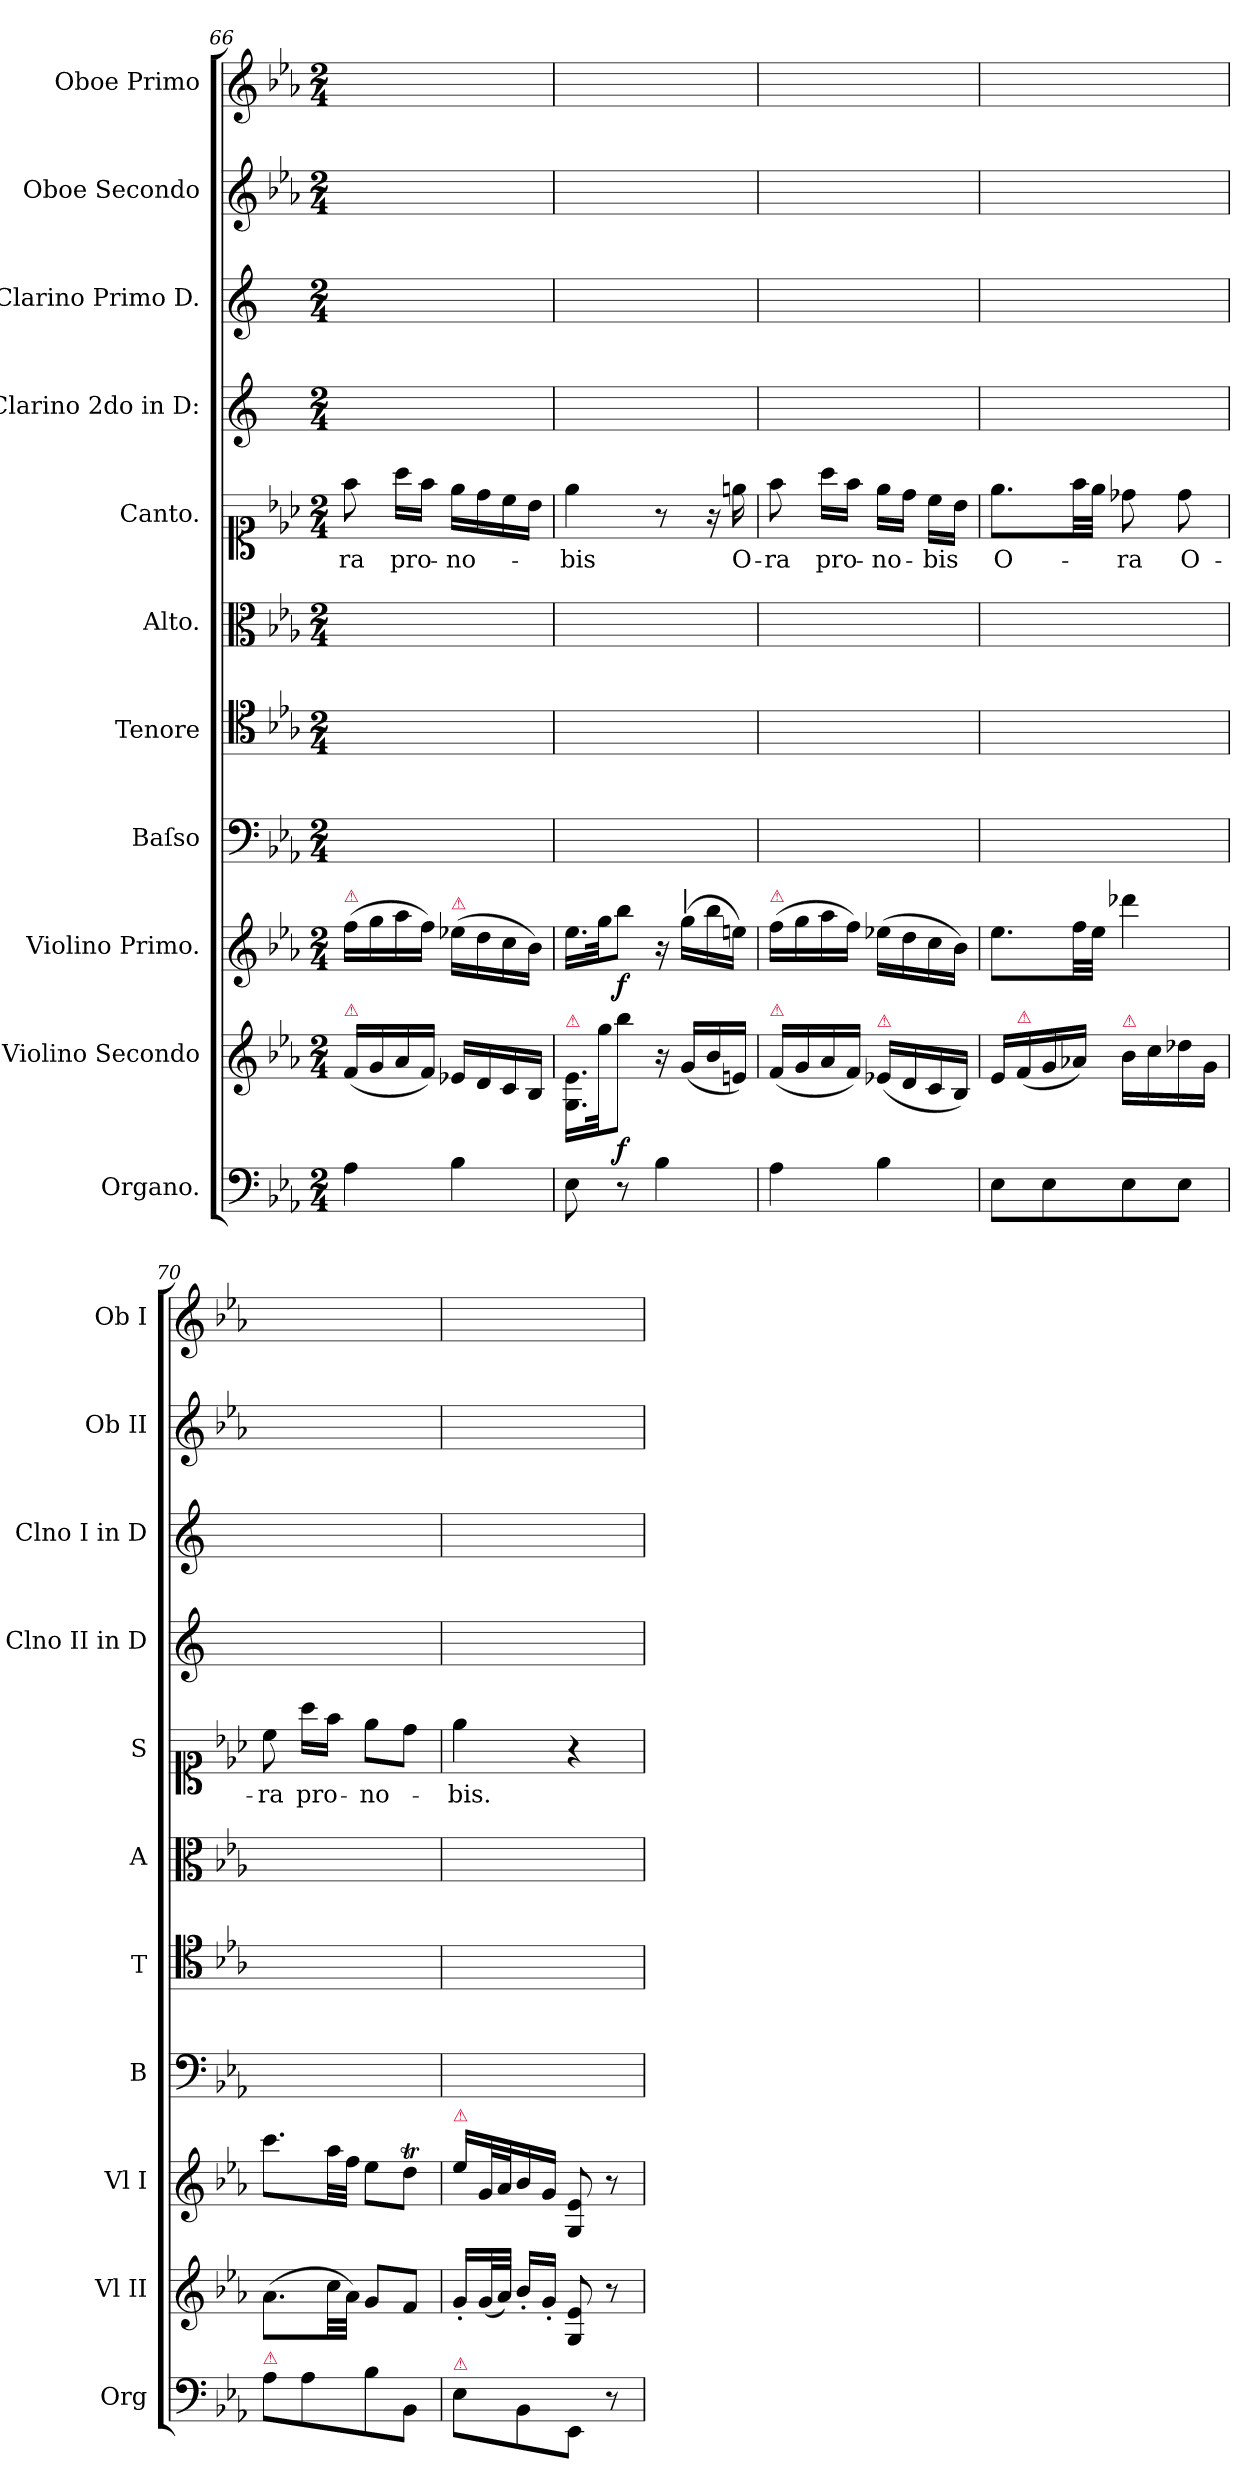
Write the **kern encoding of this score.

**kern	**kern	**dynam	**kern	**dynam	**kern	**kern	**kern	**kern	**text	**kern	**kern	**kern	**kern
*part11	*part10	*part10	*part9	*part9	*part8	*part7	*part6	*part5	*part5	*part4	*part3	*part2	*part1
*staff11	*staff10	*staff10	*staff9	*staff9	*staff8	*staff7	*staff6	*staff5	*staff5	*staff4	*staff3	*staff2	*staff1
*I"Organo.	*I"Violino Secondo	*	*I"Violino Primo.	*	*I"Baſso	*I"Tenore	*I"Alto.	*I"Canto.	*	*I"Clarino 2do in D:	*I"Clarino Primo D.	*I"Oboe Secondo	*I"Oboe Primo
*I'Org	*I'Vl II	*	*I'Vl I	*	*I'B	*I'T	*I'A	*I'S	*	*I'Clno II in D	*I'Clno I in D	*I'Ob II	*I'Ob I
*clefF4	*clefG2	*	*clefG2	*	*clefF4	*clefC4	*clefC3	*clefC1	*	*clefG2	*clefG2	*clefG2	*clefG2
*	*	*	*	*	*	*	*	*	*	*ITrd-1c-2	*ITrd-1c-2	*	*
*k[b-e-a-]	*k[b-e-a-]	*	*k[b-e-a-]	*	*k[b-e-a-]	*k[b-e-a-]	*k[b-e-a-]	*k[b-e-a-]	*	*k[f#c#]	*k[f#c#]	*k[b-e-a-]	*k[b-e-a-]
*E-:	*E-:	*	*E-:	*	*E-:	*E-:	*E-:	*E-:	*	*	*	*E-:	*E-:
*M2/4	*M2/4	*	*M2/4	*	*M2/4	*M2/4	*M2/4	*M2/4	*	*M2/4	*M2/4	*M2/4	*M2/4
=66	=66	=66	=66	=66	=66	=66	=66	=66	=66	=66	=66	=66	=66
!	!	!	!LO:TX:a:color=crimson:t=⚠	!	!	!	!	!	!	!	!	!	!
!	!LO:TX:a:color=crimson:t=⚠	!	!	!	!	!	!	!	!	!	!	!	!
4A-\	(16f/LL	.	(16ff\LL	.	2ryy	2ryy	2ryy	8ff\	-ra	2ryy	2ryy	2ryy	2ryy
.	16g/	.	16gg\	.	.	.	.	.	.	.	.	.	.
.	16a-/	.	16aa-\	.	.	.	.	16aa-\LL	pro-	.	.	.	.
.	16f/JJ)	.	16ff\JJ)	.	.	.	.	16ff\JJ	.	.	.	.	.
!	!	!	!LO:TX:a:color=crimson:t=⚠	!	!	!	!	!	!	!	!	!	!
4B-\	16e-X/LL	.	(16ee-X\LL	.	.	.	.	16ee-\LL	-no-	.	.	.	.
.	16d/	.	16dd\	.	.	.	.	16dd\	.	.	.	.	.
.	16c/	.	16cc\	.	.	.	.	16cc\	.	.	.	.	.
.	16B-/JJ	.	16b-\JJ)	.	.	.	.	16b-\JJ	.	.	.	.	.
=67	=67	=67	=67	=67	=67	=67	=67	=67	=67	=67	=67	=67	=67
!	!LO:TX:a:color=crimson:t=⚠	!	!	!	!	!	!	!	!	!	!	!	!
8E-\	16.G/ 16.e-/LL	.	16.ee-\LL	.	2ryy	2ryy	2ryy	4ee-\	-bis	2ryy	2ryy	2ryy	2ryy
.	32gg\JK	.	32gg\JK	.	.	.	.	.	.	.	.	.	.
!	!	!	!	!LO:DY:b	!	!	!	!	!	!	!	!	!
8r	8bb-\J	f	8bb-\J	f	.	.	.	.	.	.	.	.	.
4B-\	16r	.	16r	.	.	.	.	8r	.	.	.	.	.
!	!	!	!LO:TX:a:t=|	!	!	!	!	!	!	!	!	!	!
!	!	!	!	!LO:DY:b	!	!	!	!	!	!	!	!	!
.	(16g/LL	piano	(16gg\LL	pia	.	.	.	.	.	.	.	.	.
.	16b-/	.	16bb-\	.	.	.	.	16r	.	.	.	.	.
.	16en/JJ)	.	16een\JJ)	.	.	.	.	16een\	O-	.	.	.	.
=68	=68	=68	=68	=68	=68	=68	=68	=68	=68	=68	=68	=68	=68
!	!	!	!LO:TX:a:color=crimson:t=⚠	!	!	!	!	!	!	!	!	!	!
!	!LO:TX:a:color=crimson:t=⚠	!	!	!	!	!	!	!	!	!	!	!	!
4A-\	(16f/LL	.	(16ff\LL	.	2ryy	2ryy	2ryy	8ff\	-ra	2ryy	2ryy	2ryy	2ryy
.	16g/	.	16gg\	.	.	.	.	.	.	.	.	.	.
.	16a-/	.	16aa-\	.	.	.	.	16aa-\LL	pro-	.	.	.	.
.	16f/JJ)	.	16ff\JJ)	.	.	.	.	16ff\JJ	.	.	.	.	.
!	!LO:TX:a:color=crimson:t=⚠	!	!	!	!	!	!	!	!	!	!	!	!
4B-\	(16e-X/LL	.	(16ee-X\LL	.	.	.	.	16ee-\LL	-no-	.	.	.	.
.	16d/	.	16dd\	.	.	.	.	16dd\JJ	.	.	.	.	.
.	16c/	.	16cc\	.	.	.	.	16cc\LL	-bis	.	.	.	.
.	16B-/JJ)	.	16b-\JJ)	.	.	.	.	16b-\JJ	.	.	.	.	.
=69	=69	=69	=69	=69	=69	=69	=69	=69	=69	=69	=69	=69	=69
8E-\L	16e-/LL	.	8.ee-\L	.	2ryy	2ryy	2ryy	8.ee-\L	O-	2ryy	2ryy	2ryy	2ryy
!	!LO:TX:a:color=crimson:t=⚠	!	!	!	!	!	!	!	!	!	!	!	!
.	(16f/	.	.	.	.	.	.	.	.	.	.	.	.
8E-\	16g/	.	.	.	.	.	.	.	.	.	.	.	.
.	16a-X/JJ)	.	32ff\LL	.	.	.	.	32ff\LL	.	.	.	.	.
.	.	.	32ee-\JJJ	.	.	.	.	32ee-\JJJ	.	.	.	.	.
!	!LO:TX:a:color=crimson:t=⚠	!	!	!	!	!	!	!	!	!	!	!	!
8E-\	16b-\LL	.	4ddd-X\	.	.	.	.	8dd-X\	-ra	.	.	.	.
.	16cc\	.	.	.	.	.	.	.	.	.	.	.	.
8E-\J	16dd-X\	.	.	.	.	.	.	8dd-\	O-	.	.	.	.
.	16g/JJ	.	.	.	.	.	.	.	.	.	.	.	.
=70	=70	=70	=70	=70	=70	=70	=70	=70	=70	=70	=70	=70	=70
!LO:TX:a:color=crimson:t=⚠	!	!	!	!	!	!	!	!	!	!	!	!	!
8A-\L	(8.a-\L	.	8.ccc\L	.	2ryy	2ryy	2ryy	8cc\	-ra	2ryy	2ryy	2ryy	2ryy
8A-\	.	.	.	.	.	.	.	16aa-\LL	pro-	.	.	.	.
.	32cc\LL	.	32aa-\LL	.	.	.	.	16ff\JJ	.	.	.	.	.
.	32a-\JJJ)	.	32ff\JJJ	.	.	.	.	.	.	.	.	.	.
8B-\	8g/L	.	8ee-\L	.	.	.	.	8ee-\L	-no-	.	.	.	.
8BB-/J	8f/J	.	8ddt\J	.	.	.	.	8dd\J	.	.	.	.	.
=71	=71	=71	=71	=71	=71	=71	=71	=71	=71	=71	=71	=71	=71
!	!	!	!LO:TX:a:color=crimson:t=⚠	!	!	!	!	!	!	!	!	!	!
!LO:TX:a:color=crimson:t=⚠	!	!	!	!	!	!	!	!	!	!	!	!	!
8E-\L	16g'/LL	.	16ee-\LL	.	2ryy	2ryy	2ryy	4ee-\	-bis.	2ryy	2ryy	2ryy	2ryy
.	(32g/L	.	32g/L	.	.	.	.	.	.	.	.	.	.
.	32a-/JJJ)	.	32a-/J	.	.	.	.	.	.	.	.	.	.
8BB-\	16b-'/LL	.	16b-/	.	.	.	.	.	.	.	.	.	.
.	16g'/JJ	.	16g/JJ	.	.	.	.	.	.	.	.	.	.
8EE-/J	8G/ 8e-/	.	8G/ 8e-/	.	.	.	.	4r	.	.	.	.	.
8r	8r	.	8r	.	.	.	.	.	.	.	.	.	.
=	=	=	=	=	=	=	=	=	=	=	=	=	=
*-	*-	*-	*-	*-	*-	*-	*-	*-	*-	*-	*-	*-	*-
